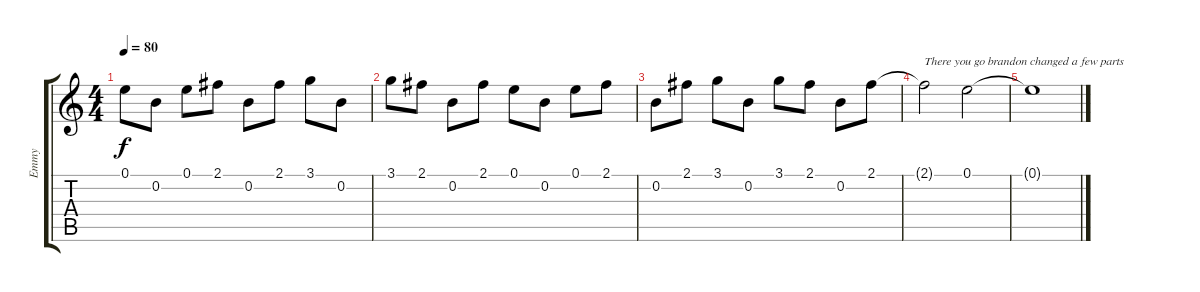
\track ("Emmy" "Emmy") {instrument distortionguitar}
\staff {score tabs}
\tuning (E4 B3 G3 D3 A2 E2) {hide}
\ts (4 4)
\tempo 80
\clef g2
\ks c
0.1.8{dy f volume 11} 0.2.8 0.1.8 2.1.8 0.2.8 2.1.8 3.1.8 0.2.8 |
3.1.8{volume 13} 2.1.8 0.2.8 2.1.8 0.1.8 0.2.8 0.1.8 2.1.8 |
0.2.8{volume 15} 2.1.8 3.1.8 0.2.8 3.1.8 2.1.8 0.2.8 2.1.8 |
2.1{t}.2{txt "There you go brandon changed a few parts"} 0.1.2 |
0.1{t}.1
